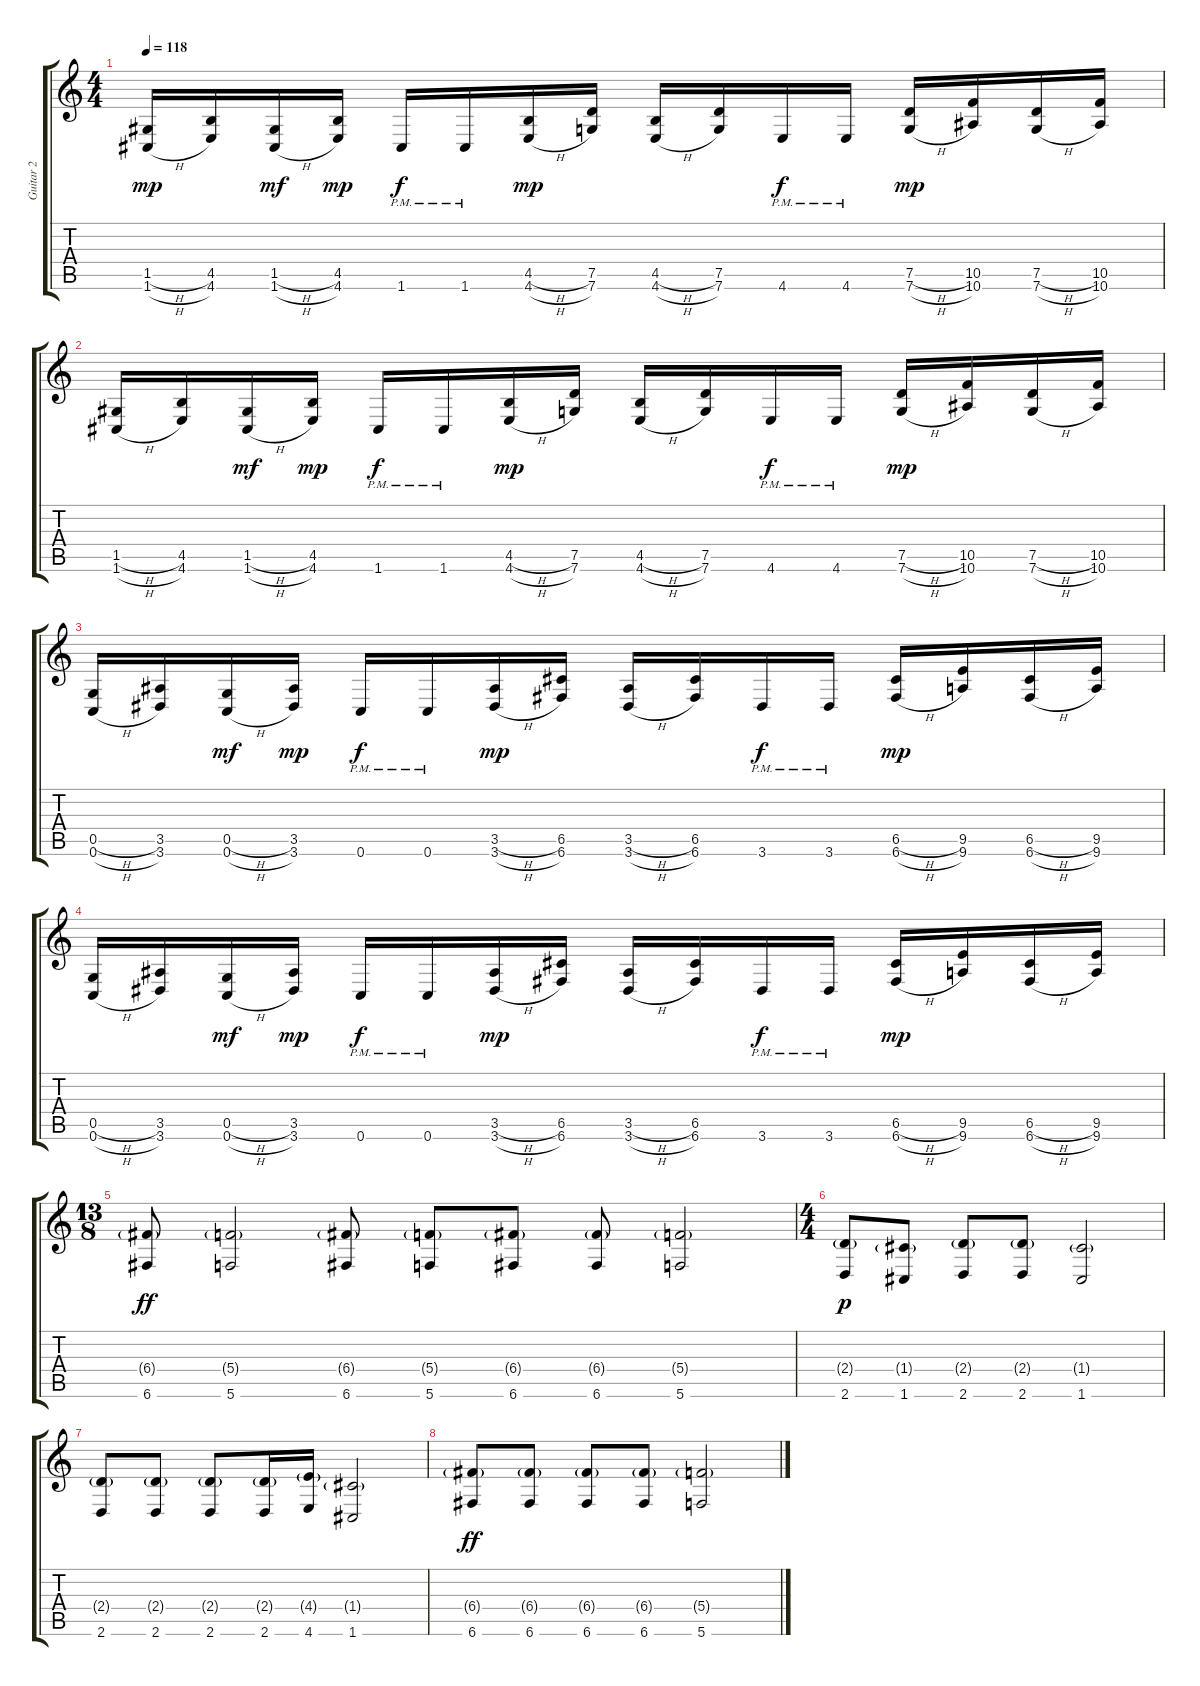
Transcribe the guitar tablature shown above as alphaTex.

\track ("Guitar 2" "Guitar 2") {instrument distortionguitar}
\staff {score tabs}
\tuning (D4 A3 F3 C3 G2 C2) {hide}
\ts (4 4)
\tempo 118
\clef g2
\ks c
(1.5{h} 1.6{h}).16{dy mp} (4.5 4.6).16 (1.5{h} 1.6{h}).16{dy mf} (4.5 4.6).16{dy mp} 1.6{pm}.16{dy f} 1.6{pm}.16 (4.5{h} 4.6{h}).16{dy mp} (7.5 7.6).16 (4.5{h} 4.6{h}).16 (7.5 7.6).16 4.6{pm}.16{dy f} 4.6{pm}.16 (7.5{h} 7.6{h}).16{dy mp} (10.5 10.6).16 (7.5{h} 7.6{h}).16 (10.5 10.6).16 |
(1.5{h} 1.6{h}).16 (4.5 4.6).16 (1.5{h} 1.6{h}).16{dy mf} (4.5 4.6).16{dy mp} 1.6{pm}.16{dy f} 1.6{pm}.16 (4.5{h} 4.6{h}).16{dy mp} (7.5 7.6).16 (4.5{h} 4.6{h}).16 (7.5 7.6).16 4.6{pm}.16{dy f} 4.6{pm}.16 (7.5{h} 7.6{h}).16{dy mp} (10.5 10.6).16 (7.5{h} 7.6{h}).16 (10.5 10.6).16 |
(0.5{h} 0.6{h}).16 (3.5 3.6).16 (0.5{h} 0.6{h}).16{dy mf} (3.5 3.6).16{dy mp} 0.6{pm}.16{dy f} 0.6{pm}.16 (3.5{h} 3.6{h}).16{dy mp} (6.5 6.6).16 (3.5{h} 3.6{h}).16 (6.5 6.6).16 3.6{pm}.16{dy f} 3.6{pm}.16 (6.5{h} 6.6{h}).16{dy mp} (9.5 9.6).16 (6.5{h} 6.6{h}).16 (9.5 9.6).16 |
(0.5{h} 0.6{h}).16 (3.5 3.6).16 (0.5{h} 0.6{h}).16{dy mf} (3.5 3.6).16{dy mp} 0.6{pm}.16{dy f} 0.6{pm}.16 (3.5{h} 3.6{h}).16{dy mp} (6.5 6.6).16 (3.5{h} 3.6{h}).16 (6.5 6.6).16 3.6{pm}.16{dy f} 3.6{pm}.16 (6.5{h} 6.6{h}).16{dy mp} (9.5 9.6).16 (6.5{h} 6.6{h}).16 (9.5 9.6).16 |
\ts (13 8)
(6.4{g} 6.6).8{dy ff} (5.4{g} 5.6).2 (6.4{g} 6.6).8 (5.4{g} 5.6).8 (6.4{g} 6.6).8 (6.4{g} 6.6).8 (5.4{g} 5.6).2 |
\ts (4 4)
(2.4{g} 2.6).8{dy p} (1.4{g} 1.6).8 (2.4{g} 2.6).8 (2.4{g} 2.6).8 (1.4{g} 1.6).2 |
(2.4{g} 2.6).8 (2.4{g} 2.6).8 (2.4{g} 2.6).8 (2.4{g} 2.6).16 (4.4{g} 4.6).16 (1.4{g} 1.6).2 |
(6.4{g} 6.6).8{dy ff} (6.4{g} 6.6).8 (6.4{g} 6.6).8 (6.4{g} 6.6).8 (5.4{g} 5.6).2
